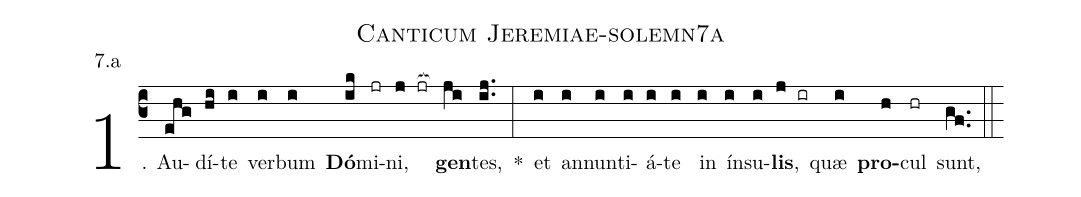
name: Canticum Jeremiae-solemn7a;
annotation: 7.a;
%%
(c3)1. Au(ehg)dí(hi)te(i) ver(i)bum(i) <b>Dó</b>(ik)mi(jr)ni,(j jr[ocb:1{]) <b>gen</b>(ji[ocb:0}])tes,(ij..) *(:) et(i) an(i)nun(i)ti(i)á(i)te(i) in(i) ín(i)su(i)<b>lis</b>,(j ir) quæ(i) <b>pro</b>(h)cul(hr) sunt,(gf..) (::)
